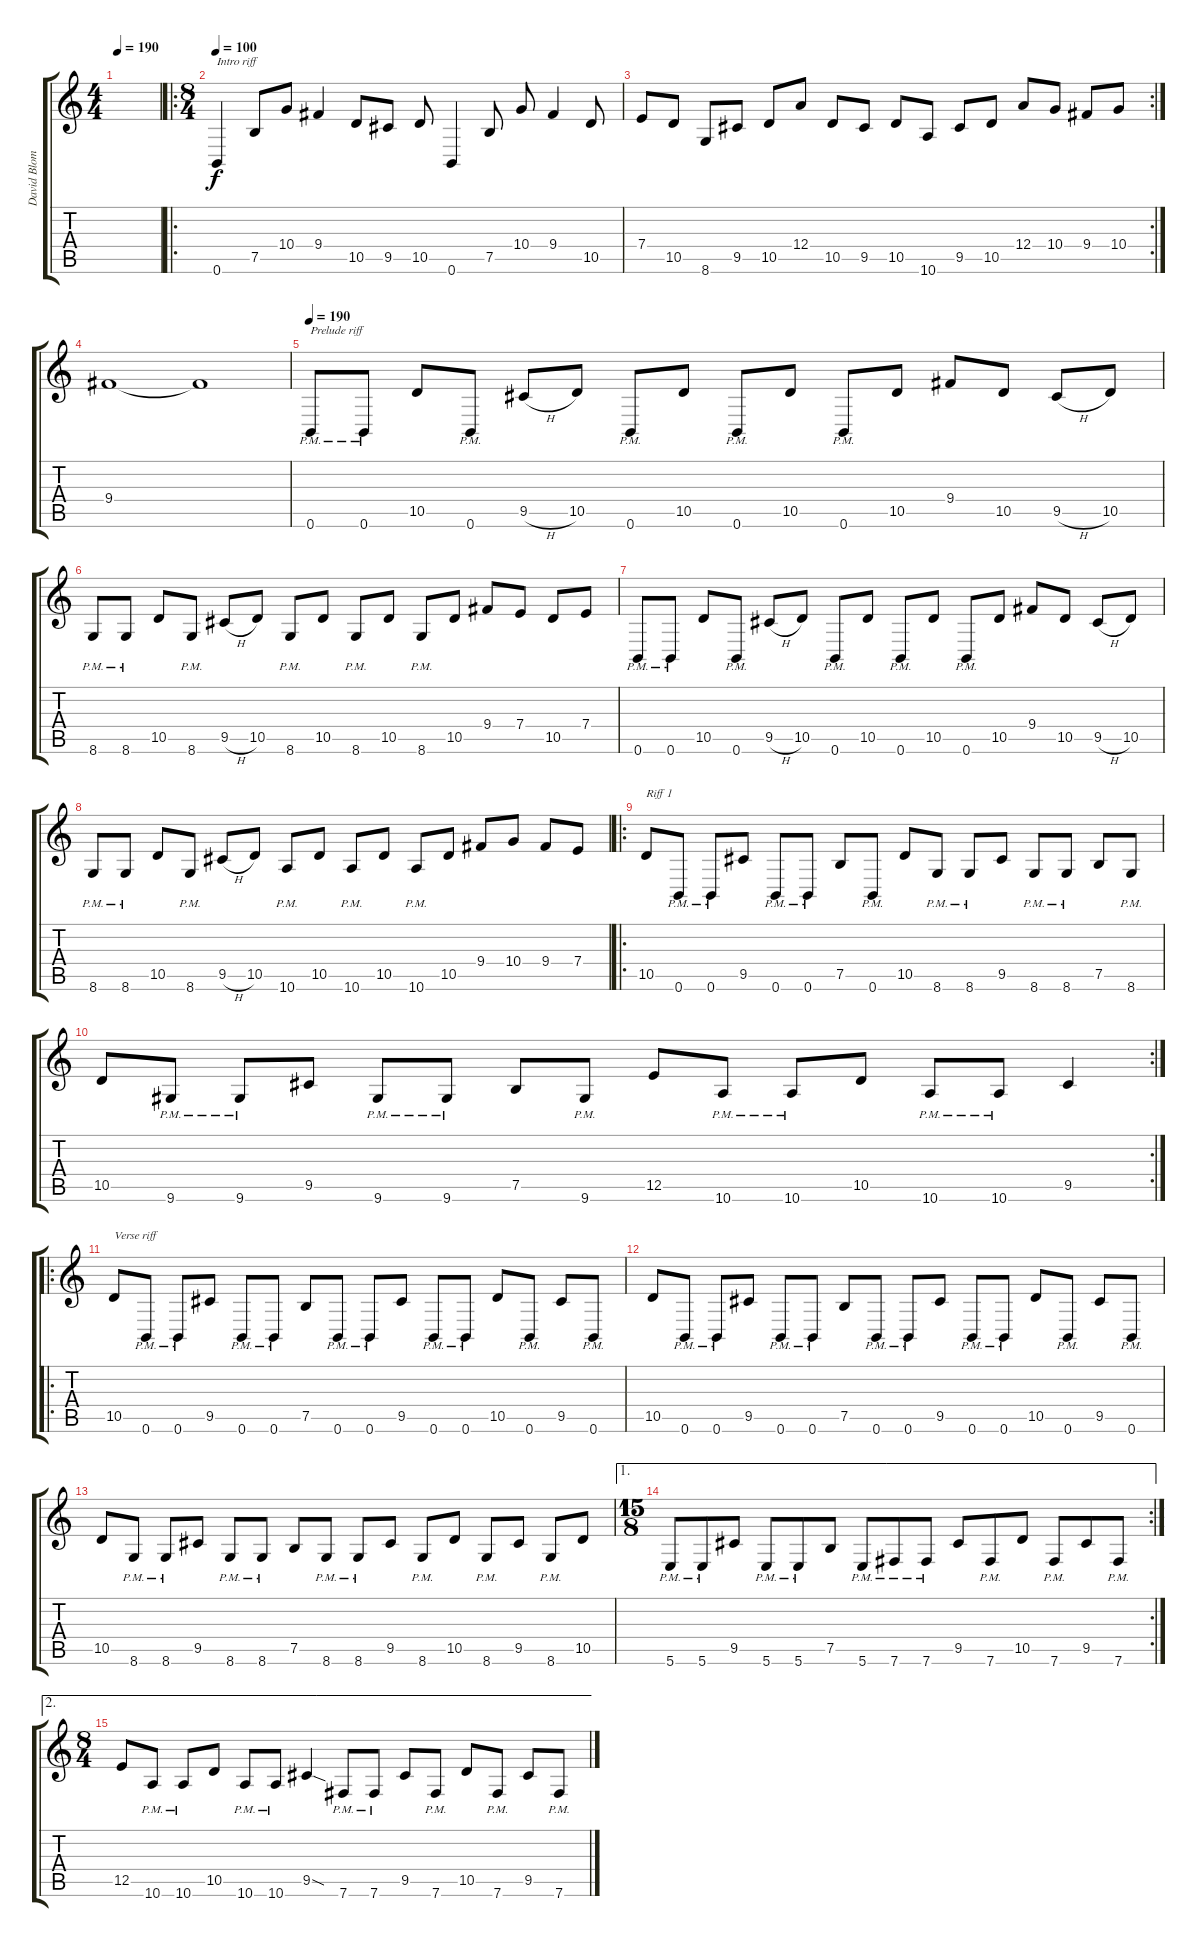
\track ("David Blomqvist" "David Blom") {instrument distortionguitar}
\staff {score tabs}
\tuning (A3 Gb3 D3 A2 E2 B1) {hide}
\ts (4 4)
\tempo 190
\clef g2
\ks c
|
\ro
\ts (8 4)
\tempo 100
0.6.4{txt "Intro riff"} 7.5.8 10.4.8 9.4.4 10.5.8 9.5.8 10.5.8 0.6.4 7.5.8 10.4.8 9.4.4 10.5.8 |
\rc 2
7.4.8 10.5.8 8.6.8 9.5.8 10.5.8 12.4.8 10.5.8 9.5.8 10.5.8 10.6.8 9.5.8 10.5.8 12.4.8 10.4.8 9.4.8 10.4.8 |
9.4.1 9.4{t}.1 |
\tempo 190
0.6{pm}.8{txt "Prelude riff"} 0.6{pm}.8 10.5.8 0.6{pm}.8 9.5{h}.8 10.5.8 0.6{pm}.8 10.5.8 0.6{pm}.8 10.5.8 0.6{pm}.8 10.5.8 9.4.8 10.5.8 9.5{h}.8 10.5.8 |
8.6{pm}.8 8.6{pm}.8 10.5.8 8.6{pm}.8 9.5{h}.8 10.5.8 8.6{pm}.8 10.5.8 8.6{pm}.8 10.5.8 8.6{pm}.8 10.5.8 9.4.8 7.4.8 10.5.8 7.4.8 |
0.6{pm}.8 0.6{pm}.8 10.5.8 0.6{pm}.8 9.5{h}.8 10.5.8 0.6{pm}.8 10.5.8 0.6{pm}.8 10.5.8 0.6{pm}.8 10.5.8 9.4.8 10.5.8 9.5{h}.8 10.5.8 |
8.6{pm}.8 8.6{pm}.8 10.5.8 8.6{pm}.8 9.5{h}.8 10.5.8 10.6{pm}.8 10.5.8 10.6{pm}.8 10.5.8 10.6{pm}.8 10.5.8 9.4.8 10.4.8 9.4.8 7.4.8 |
\ro
10.5.8{txt "Riff 1"} 0.6{pm}.8 0.6{pm}.8 9.5.8 0.6{pm}.8 0.6{pm}.8 7.5.8 0.6{pm}.8 10.5.8 8.6{pm}.8 8.6{pm}.8 9.5.8 8.6{pm}.8 8.6{pm}.8 7.5.8 8.6{pm}.8 |
\rc 2
10.5.8 9.6{pm}.8 9.6{pm}.8 9.5.8 9.6{pm}.8 9.6{pm}.8 7.5.8 9.6{pm}.8 12.5.8 10.6{pm}.8 10.6{pm}.8 10.5.8 10.6{pm}.8 10.6{pm}.8 9.5.4 |
\ro
10.5.8{txt "Verse riff"} 0.6{pm}.8 0.6{pm}.8 9.5.8 0.6{pm}.8 0.6{pm}.8 7.5.8 0.6{pm}.8 0.6{pm}.8 9.5.8 0.6{pm}.8 0.6{pm}.8 10.5.8 0.6{pm}.8 9.5.8 0.6{pm}.8 |
10.5.8 0.6{pm}.8 0.6{pm}.8 9.5.8 0.6{pm}.8 0.6{pm}.8 7.5.8 0.6{pm}.8 0.6{pm}.8 9.5.8 0.6{pm}.8 0.6{pm}.8 10.5.8 0.6{pm}.8 9.5.8 0.6{pm}.8 |
10.5.8 8.6{pm}.8 8.6{pm}.8 9.5.8 8.6{pm}.8 8.6{pm}.8 7.5.8 8.6{pm}.8 8.6{pm}.8 9.5.8 8.6{pm}.8 10.5.8 8.6{pm}.8 9.5.8 8.6{pm}.8 10.5.8 |
\ae 1
\rc 2
\ts (15 8)
5.6{pm}.8 5.6{pm}.8 9.5.8 5.6{pm}.8 5.6{pm}.8 7.5.8 5.6{pm}.8 7.6{pm}.8 7.6{pm}.8 9.5.8 7.6{pm}.8 10.5.8 7.6{pm}.8 9.5.8 7.6{pm}.8 |
\ae 2
\ts (8 4)
12.5.8 10.6{pm}.8 10.6{pm}.8 10.5.8 10.6{pm}.8 10.6{pm}.8 9.5{sod}.4 7.6{pm}.8 7.6{pm}.8 9.5.8 7.6{pm}.8 10.5.8 7.6{pm}.8 9.5.8 7.6{pm}.8
